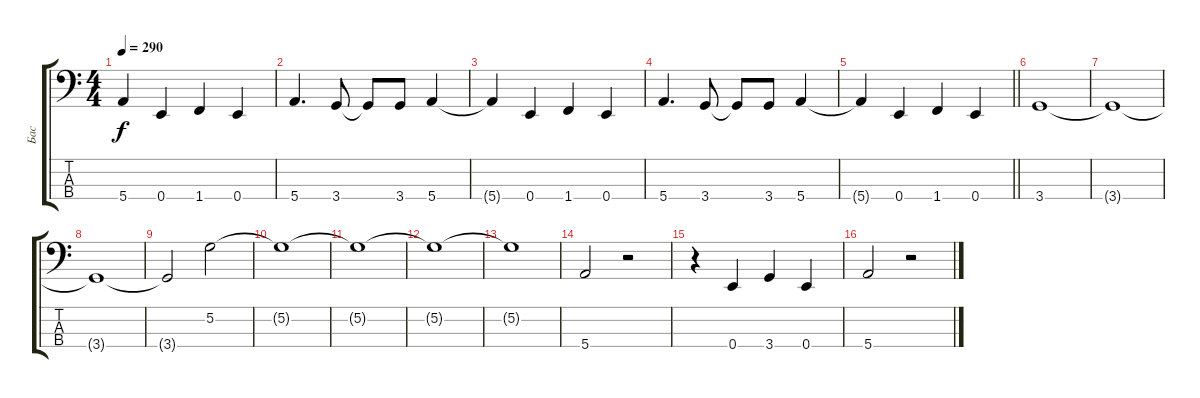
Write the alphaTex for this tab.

\track ("Бас" "Бас") {instrument electricbassfinger}
\staff {score tabs}
\tuning (G2 D2 A1 E1) {hide}
\ts (4 4)
\tempo 290
\clef f4
\ks c
5.4{t}.4{dy f} 0.4.4 1.4.4 0.4.4 |
5.4.4{d} 3.4.8 3.4{t}.8 3.4.8 5.4.4 |
5.4{t}.4 0.4.4 1.4.4 0.4.4 |
5.4.4{d} 3.4.8 3.4{t}.8 3.4.8 5.4.4 |
\barLineRight lightlight
5.4{t}.4 0.4.4 1.4.4 0.4.4 |
3.4.1 |
3.4{t}.1 |
3.4{t}.1 |
3.4{t}.2 5.2.2 |
5.2{t}.1 |
5.2{t}.1 |
5.2{t}.1 |
5.2{t}.1 |
5.4.2 r.2 |
r.4 0.4.4 3.4.4 0.4.4 |
5.4.2 r.2
